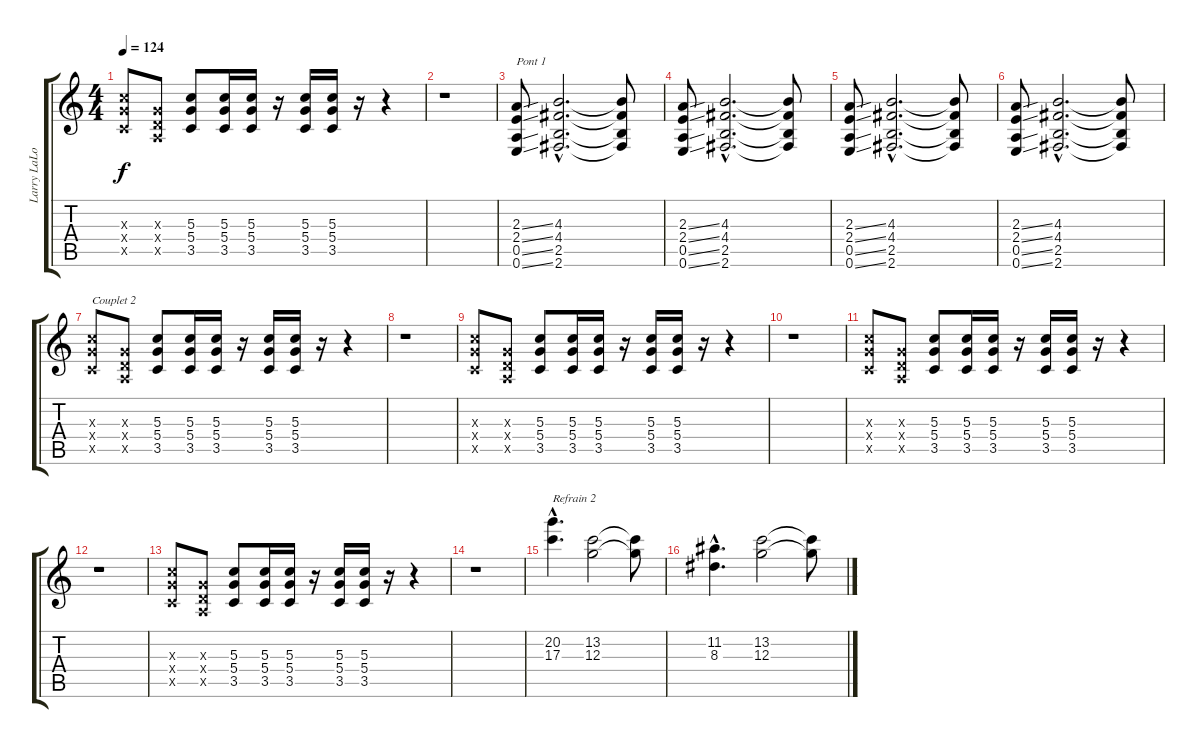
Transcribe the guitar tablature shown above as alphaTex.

\track ("Larry LaLonde" "Larry LaLo") {instrument distortionguitar}
\staff {score tabs}
\tuning (E4 B3 G3 D3 A2 E2) {hide}
\ts (4 4)
\tempo 124
\clef g2
\ks c
(5.3{x} 5.4{x} 3.5{x}).8{dy f} (0.3{x} 0.4{x} 0.5{x}).8 (5.3 5.4 3.5).8 (5.3 5.4 3.5).16 (5.3 5.4 3.5).16 r.16 (5.3 5.4 3.5).16 (5.3 5.4 3.5).16 r.16 r.4 |
r.1 |
(2.3{ss} 2.4{ss} 0.5{ss} 0.6{ss}).8{txt "Pont 1"} (4.3{hac} 4.4{hac} 2.5{hac} 2.6{hac}).2{d} (4.3{t} 4.4{t} 2.5{t} 2.6{t}).8 |
(2.3{ss} 2.4{ss} 0.5{ss} 0.6{ss}).8 (4.3{hac} 4.4{hac} 2.5{hac} 2.6{hac}).2{d} (4.3{t} 4.4{t} 2.5{t} 2.6{t}).8 |
(2.3{ss} 2.4{ss} 0.5{ss} 0.6{ss}).8 (4.3{hac} 4.4{hac} 2.5{hac} 2.6{hac}).2{d} (4.3{t} 4.4{t} 2.5{t} 2.6{t}).8 |
(2.3{ss} 2.4{ss} 0.5{ss} 0.6{ss}).8 (4.3{hac} 4.4{hac} 2.5{hac} 2.6{hac}).2{d} (4.3{t} 4.4{t} 2.5{t} 2.6{t}).8 |
(5.3{x} 5.4{x} 3.5{x}).8{txt "Couplet 2"} (0.3{x} 0.4{x} 0.5{x}).8 (5.3 5.4 3.5).8 (5.3 5.4 3.5).16 (5.3 5.4 3.5).16 r.16 (5.3 5.4 3.5).16 (5.3 5.4 3.5).16 r.16 r.4 |
r.1 |
(5.3{x} 5.4{x} 3.5{x}).8 (0.3{x} 0.4{x} 0.5{x}).8 (5.3 5.4 3.5).8 (5.3 5.4 3.5).16 (5.3 5.4 3.5).16 r.16 (5.3 5.4 3.5).16 (5.3 5.4 3.5).16 r.16 r.4 |
r.1 |
(5.3{x} 5.4{x} 3.5{x}).8 (0.3{x} 0.4{x} 0.5{x}).8 (5.3 5.4 3.5).8 (5.3 5.4 3.5).16 (5.3 5.4 3.5).16 r.16 (5.3 5.4 3.5).16 (5.3 5.4 3.5).16 r.16 r.4 |
r.1 |
(5.3{x} 5.4{x} 3.5{x}).8 (0.3{x} 0.4{x} 0.5{x}).8 (5.3 5.4 3.5).8 (5.3 5.4 3.5).16 (5.3 5.4 3.5).16 r.16 (5.3 5.4 3.5).16 (5.3 5.4 3.5).16 r.16 r.4 |
r.1 |
(20.2{hac} 17.3{hac}).4{d txt "Refrain 2"} (13.2 12.3).2 (13.2{t} 12.3{t}).8 |
(11.2{hac} 8.3{hac}).4{d} (13.2 12.3).2 (13.2{t} 12.3{t}).8
